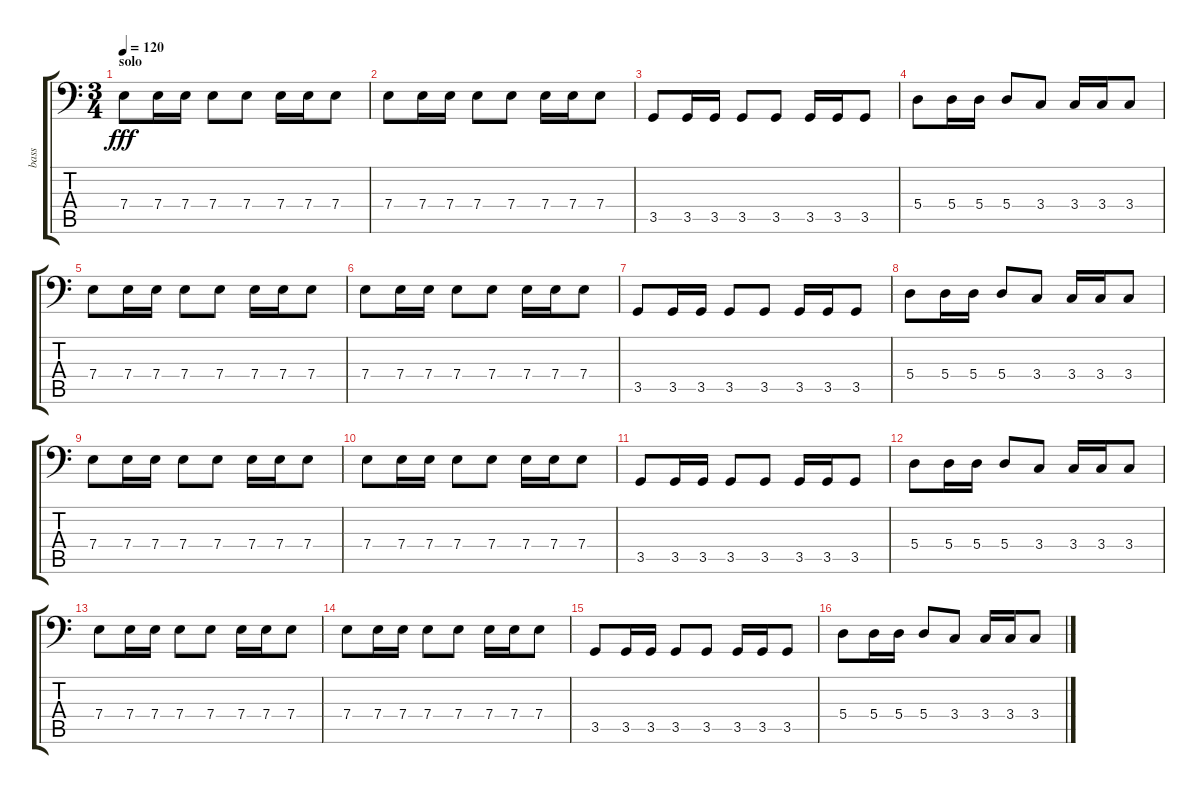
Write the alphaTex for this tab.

\track ("bass" "bass") {instrument electricbassfinger}
\staff {score tabs}
\tuning (C3 G2 D2 A1 E1 B0) {hide}
\ts (3 4)
\section ("" "solo")
\tempo 120
\clef f4
\ks c
7.4.8{dy fff} 7.4.16 7.4.16 7.4.8 7.4.8 7.4.16 7.4.16 7.4.8 |
7.4.8 7.4.16 7.4.16 7.4.8 7.4.8 7.4.16 7.4.16 7.4.8 |
3.5.8 3.5.16 3.5.16 3.5.8 3.5.8 3.5.16 3.5.16 3.5.8 |
5.4.8 5.4.16 5.4.16 5.4.8 3.4.8 3.4.16 3.4.16 3.4.8 |
7.4.8 7.4.16 7.4.16 7.4.8 7.4.8 7.4.16 7.4.16 7.4.8 |
7.4.8 7.4.16 7.4.16 7.4.8 7.4.8 7.4.16 7.4.16 7.4.8 |
3.5.8 3.5.16 3.5.16 3.5.8 3.5.8 3.5.16 3.5.16 3.5.8 |
5.4.8 5.4.16 5.4.16 5.4.8 3.4.8 3.4.16 3.4.16 3.4.8 |
7.4.8 7.4.16 7.4.16 7.4.8 7.4.8 7.4.16 7.4.16 7.4.8 |
7.4.8 7.4.16 7.4.16 7.4.8 7.4.8 7.4.16 7.4.16 7.4.8 |
3.5.8 3.5.16 3.5.16 3.5.8 3.5.8 3.5.16 3.5.16 3.5.8 |
5.4.8 5.4.16 5.4.16 5.4.8 3.4.8 3.4.16 3.4.16 3.4.8 |
7.4.8 7.4.16 7.4.16 7.4.8 7.4.8 7.4.16 7.4.16 7.4.8 |
7.4.8 7.4.16 7.4.16 7.4.8 7.4.8 7.4.16 7.4.16 7.4.8 |
3.5.8 3.5.16 3.5.16 3.5.8 3.5.8 3.5.16 3.5.16 3.5.8 |
5.4.8 5.4.16 5.4.16 5.4.8 3.4.8 3.4.16 3.4.16 3.4.8
